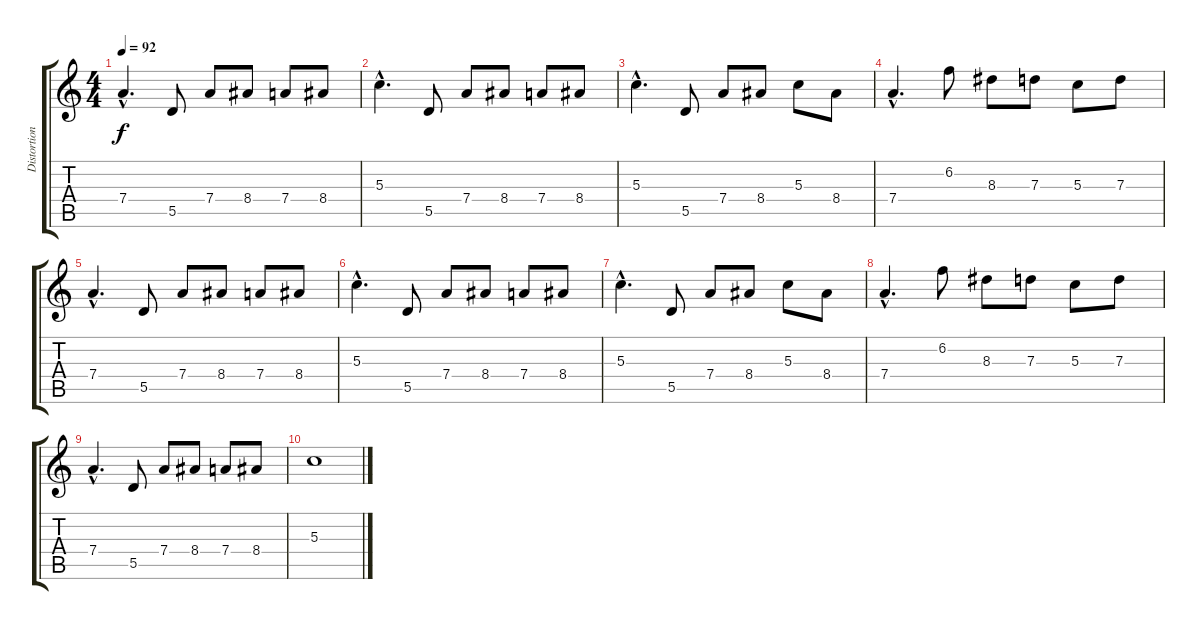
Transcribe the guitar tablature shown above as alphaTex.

\track ("Distortion" "Distortion") {instrument distortionguitar}
\staff {score tabs}
\tuning (E4 B3 G3 D3 A2 E2) {hide}
\ts (4 4)
\tempo 92
\clef g2
\ks c
7.4{hac}.4{d dy f} 5.5.8 7.4.8 8.4.8 7.4.8 8.4.8 |
5.3{hac}.4{d} 5.5.8 7.4.8 8.4.8 7.4.8 8.4.8 |
5.3{hac}.4{d} 5.5.8 7.4.8 8.4.8 5.3.8 8.4.8 |
7.4{hac}.4{d} 6.2.8 8.3.8 7.3.8 5.3.8 7.3.8 |
7.4{hac}.4{d} 5.5.8 7.4.8 8.4.8 7.4.8 8.4.8 |
5.3{hac}.4{d} 5.5.8 7.4.8 8.4.8 7.4.8 8.4.8 |
5.3{hac}.4{d} 5.5.8 7.4.8 8.4.8 5.3.8 8.4.8 |
7.4{hac}.4{d} 6.2.8 8.3.8 7.3.8 5.3.8 7.3.8 |
7.4{hac}.4{d} 5.5.8 7.4.8 8.4.8 7.4.8 8.4.8 |
5.3.1
